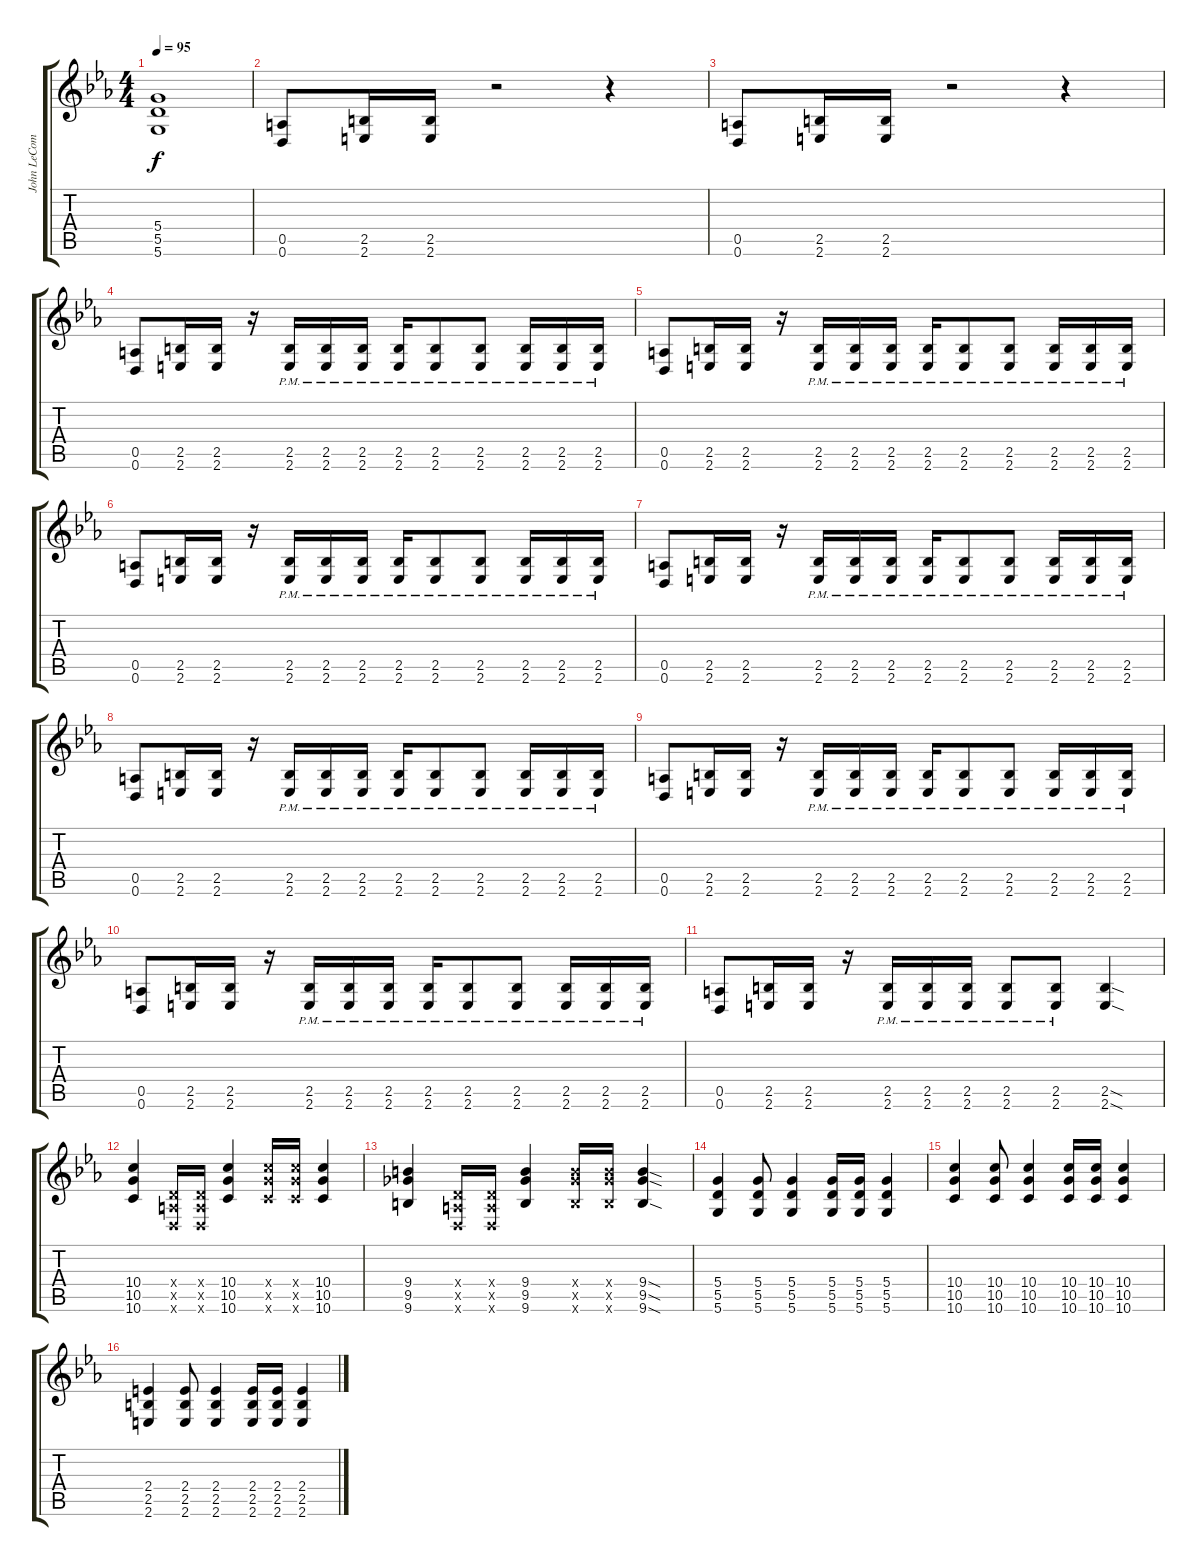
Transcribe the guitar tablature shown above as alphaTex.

\track ("John LeCompt" "John LeCom") {instrument distortionguitar}
\staff {score tabs}
\tuning (E4 B3 G3 D3 A2 D2) {hide}
\ts (4 4)
\tempo 95
\clef g2
\ks eb
(5.4 5.5 5.6).1{dy f} |
(0.5 0.6).8 (2.5 2.6).16 (2.5 2.6).16 r.2 r.4 |
(0.5 0.6).8 (2.5 2.6).16 (2.5 2.6).16 r.2 r.4 |
(0.5 0.6).8 (2.5 2.6).16 (2.5 2.6).16 r.16 (2.5{pm} 2.6{pm}).16 (2.5{pm} 2.6{pm}).16 (2.5{pm} 2.6{pm}).16 (2.5{pm} 2.6{pm}).16 (2.5{pm} 2.6{pm}).8 (2.5{pm} 2.6{pm}).8 (2.5{pm} 2.6{pm}).16 (2.5{pm} 2.6{pm}).16 (2.5{pm} 2.6{pm}).16 |
(0.5 0.6).8 (2.5 2.6).16 (2.5 2.6).16 r.16 (2.5{pm} 2.6{pm}).16 (2.5{pm} 2.6{pm}).16 (2.5{pm} 2.6{pm}).16 (2.5{pm} 2.6{pm}).16 (2.5{pm} 2.6{pm}).8 (2.5{pm} 2.6{pm}).8 (2.5{pm} 2.6{pm}).16 (2.5{pm} 2.6{pm}).16 (2.5{pm} 2.6{pm}).16 |
(0.5 0.6).8 (2.5 2.6).16 (2.5 2.6).16 r.16 (2.5{pm} 2.6{pm}).16 (2.5{pm} 2.6{pm}).16 (2.5{pm} 2.6{pm}).16 (2.5{pm} 2.6{pm}).16 (2.5{pm} 2.6{pm}).8 (2.5{pm} 2.6{pm}).8 (2.5{pm} 2.6{pm}).16 (2.5{pm} 2.6{pm}).16 (2.5{pm} 2.6{pm}).16 |
(0.5 0.6).8 (2.5 2.6).16 (2.5 2.6).16 r.16 (2.5{pm} 2.6{pm}).16 (2.5{pm} 2.6{pm}).16 (2.5{pm} 2.6{pm}).16 (2.5{pm} 2.6{pm}).16 (2.5{pm} 2.6{pm}).8 (2.5{pm} 2.6{pm}).8 (2.5{pm} 2.6{pm}).16 (2.5{pm} 2.6{pm}).16 (2.5{pm} 2.6{pm}).16 |
(0.5 0.6).8 (2.5 2.6).16 (2.5 2.6).16 r.16 (2.5{pm} 2.6{pm}).16 (2.5{pm} 2.6{pm}).16 (2.5{pm} 2.6{pm}).16 (2.5{pm} 2.6{pm}).16 (2.5{pm} 2.6{pm}).8 (2.5{pm} 2.6{pm}).8 (2.5{pm} 2.6{pm}).16 (2.5{pm} 2.6{pm}).16 (2.5{pm} 2.6{pm}).16 |
(0.5 0.6).8 (2.5 2.6).16 (2.5 2.6).16 r.16 (2.5{pm} 2.6{pm}).16 (2.5{pm} 2.6{pm}).16 (2.5{pm} 2.6{pm}).16 (2.5{pm} 2.6{pm}).16 (2.5{pm} 2.6{pm}).8 (2.5{pm} 2.6{pm}).8 (2.5{pm} 2.6{pm}).16 (2.5{pm} 2.6{pm}).16 (2.5{pm} 2.6{pm}).16 |
(0.5 0.6).8 (2.5 2.6).16 (2.5 2.6).16 r.16 (2.5{pm} 2.6{pm}).16 (2.5{pm} 2.6{pm}).16 (2.5{pm} 2.6{pm}).16 (2.5{pm} 2.6{pm}).16 (2.5{pm} 2.6{pm}).8 (2.5{pm} 2.6{pm}).8 (2.5{pm} 2.6{pm}).16 (2.5{pm} 2.6{pm}).16 (2.5{pm} 2.6{pm}).16 |
(0.5 0.6).8 (2.5 2.6).16 (2.5 2.6).16 r.16 (2.5{pm} 2.6{pm}).16 (2.5{pm} 2.6{pm}).16 (2.5{pm} 2.6{pm}).16 (2.5{pm} 2.6{pm}).8 (2.5{pm} 2.6{pm}).8 (2.5{sod} 2.6{sod}).4 |
(10.4 10.5 10.6).4 (0.4{x} 0.5{x} 0.6{x}).16 (0.4{x} 0.5{x} 0.6{x}).16 (10.4 10.5 10.6).4 (10.4{x} 10.5{x} 10.6{x}).16 (10.4{x} 10.5{x} 10.6{x}).16 (10.4 10.5 10.6).4 |
(9.4 9.5 9.6).4 (0.4{x} 0.5{x} 0.6{x}).16 (0.4{x} 0.5{x} 0.6{x}).16 (9.4 9.5 9.6).4 (9.4{x} 9.5{x} 9.6{x}).16 (9.4{x} 9.5{x} 9.6{x}).16 (9.4{sod} 9.5{sod} 9.6{sod}).4 |
(5.4 5.5 5.6).4 (5.4 5.5 5.6).8 (5.4 5.5 5.6).4 (5.4 5.5 5.6).16 (5.4 5.5 5.6).16 (5.4 5.5 5.6).4 |
(10.4 10.5 10.6).4 (10.4 10.5 10.6).8 (10.4 10.5 10.6).4 (10.4 10.5 10.6).16 (10.4 10.5 10.6).16 (10.4 10.5 10.6).4 |
(2.4 2.5 2.6).4 (2.4 2.5 2.6).8 (2.4 2.5 2.6).4 (2.4 2.5 2.6).16 (2.4 2.5 2.6).16 (2.4 2.5 2.6).4
